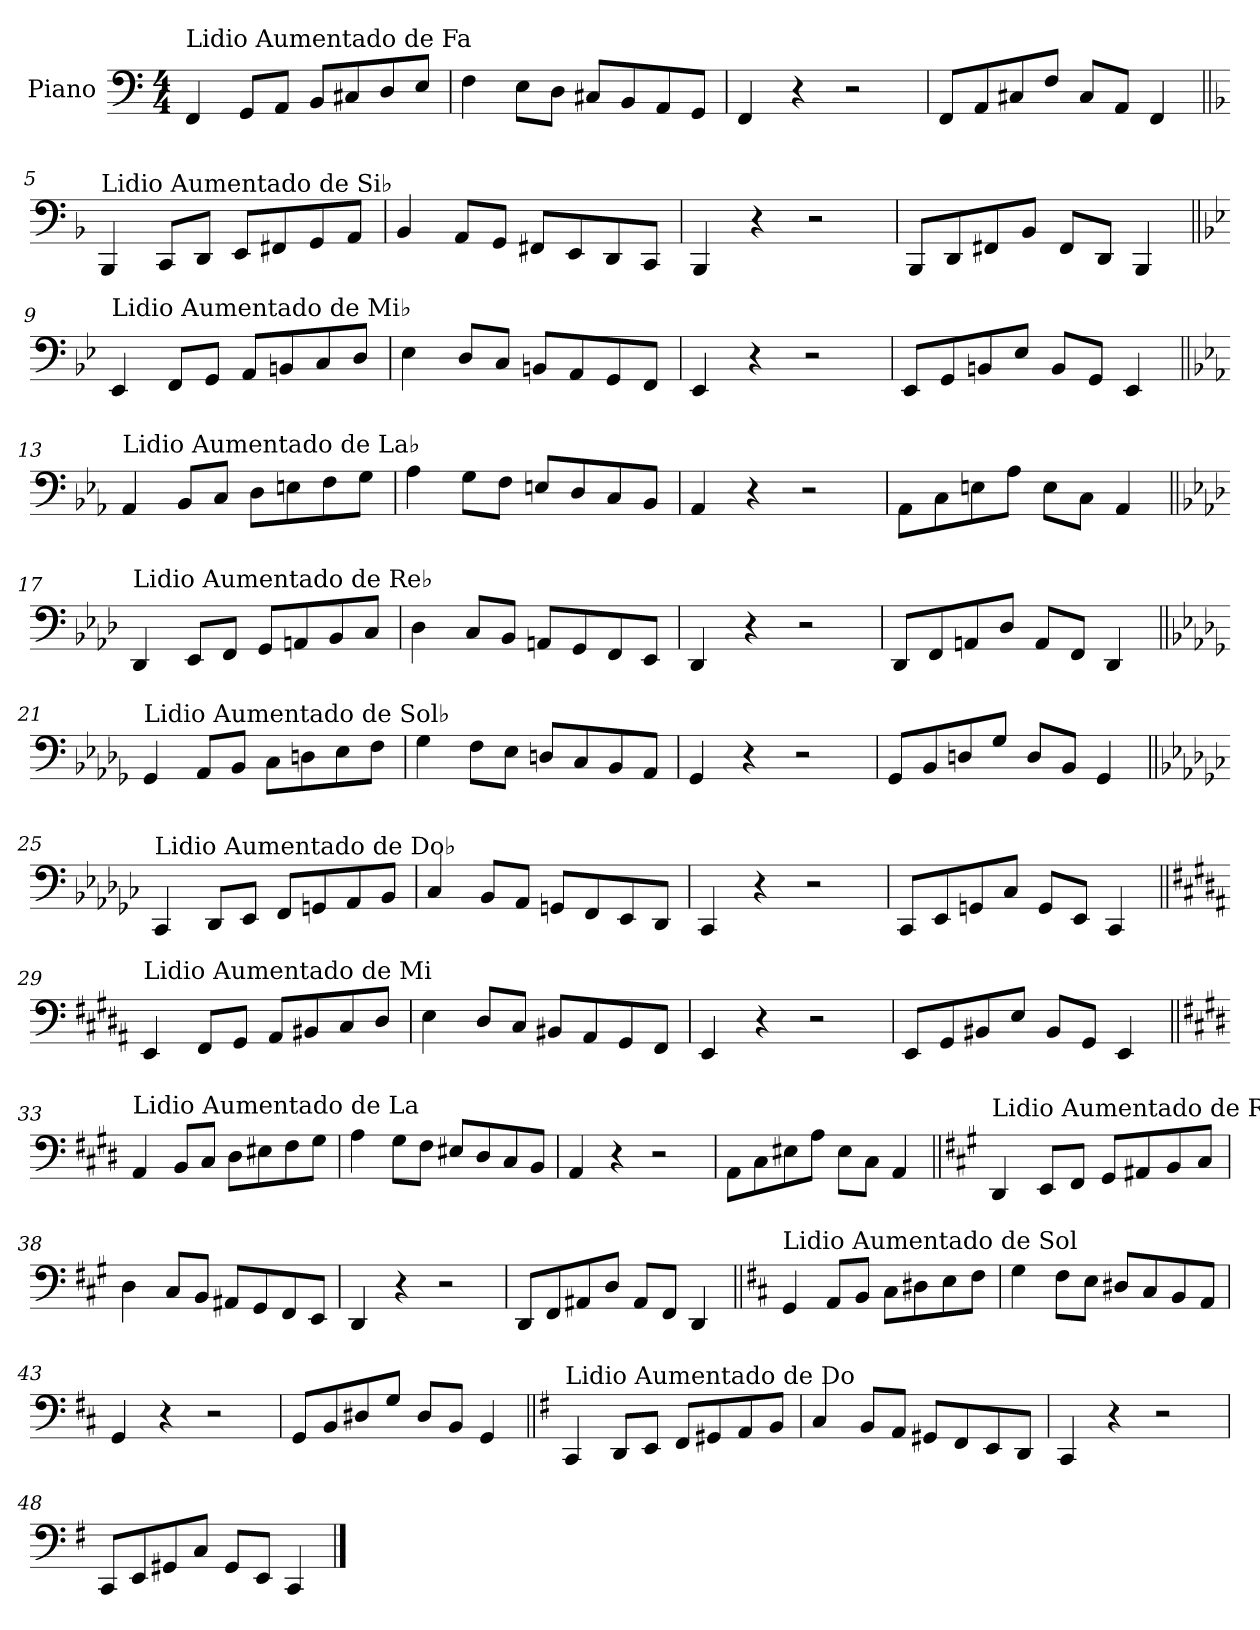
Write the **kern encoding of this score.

**kern
*part1
*staff1
*I"Piano
*I'Pno.
*clefF4
*k[]
*M4/4
=1
!LO:TX:a:t=Lidio Aumentado de Fa
4FF/
8GG/L
8AA/J
8BB/L
8C#X/
8D/
8E/J
=2
4F\
8E\L
8D\J
8C#X/L
8BB/
8AA/
8GG/J
=3
4FF/
4r
2r
=4
8FF/L
8AA/
8C#X/
8F/J
8C#/L
8AA/J
4FF/
!!LO:LB:g=z
=5||
*k[b-]
!LO:TX:a:t=Lidio Aumentado de Si♭
4BBB-/
8CC/L
8DD/J
8EE/L
8FF#X/
8GG/
8AA/J
=6
4BB-/
8AA/L
8GG/J
8FF#X/L
8EE/
8DD/
8CC/J
=7
4BBB-/
4r
2r
=8
8BBB-/L
8DD/
8FF#X/
8BB-/J
8FF#/L
8DD/J
4BBB-/
!!LO:LB:g=z
=9||
*k[b-e-]
!LO:TX:a:t=Lidio Aumentado de Mi♭
4EE-/
8FF/L
8GG/J
8AA/L
8BBn/
8C/
8D/J
=10
4E-\
8D/L
8C/J
8BBn/L
8AA/
8GG/
8FF/J
=11
4EE-/
4r
2r
=12
8EE-/L
8GG/
8BBn/
8E-/J
8BB/L
8GG/J
4EE-/
!!LO:LB:g=z
=13||
*k[b-e-a-]
!LO:TX:a:t=Lidio Aumentado de La♭
4AA-/
8BB-/L
8C/J
8D\L
8En\
8F\
8G\J
=14
4A-\
8G\L
8F\J
8En/L
8D/
8C/
8BB-/J
=15
4AA-/
4r
2r
=16
8AA-\L
8C\
8En\
8A-\J
8E\L
8C\J
4AA-/
!!LO:LB:g=z
=17||
*k[b-e-a-d-]
!LO:TX:a:t=Lidio Aumentado de Re♭
4DD-/
8EE-/L
8FF/J
8GG/L
8AAn/
8BB-/
8C/J
=18
4D-\
8C/L
8BB-/J
8AAn/L
8GG/
8FF/
8EE-/J
=19
4DD-/
4r
2r
=20
8DD-/L
8FF/
8AAn/
8D-/J
8AA/L
8FF/J
4DD-/
!!LO:LB:g=z
=21||
*k[b-e-a-d-g-]
!LO:TX:a:t=Lidio Aumentado de Sol♭
4GG-/
8AA-/L
8BB-/J
8C\L
8Dn\
8E-\
8F\J
=22
4G-\
8F\L
8E-\J
8Dn/L
8C/
8BB-/
8AA-/J
=23
4GG-/
4r
2r
=24
8GG-/L
8BB-/
8Dn/
8G-/J
8D/L
8BB-/J
4GG-/
!!LO:LB:g=z
=25||
*k[b-e-a-d-g-c-]
!LO:TX:a:t=Lidio Aumentado de Do♭
4CC-/
8DD-/L
8EE-/J
8FF/L
8GGn/
8AA-/
8BB-/J
=26
4C-/
8BB-/L
8AA-/J
8GGn/L
8FF/
8EE-/
8DD-/J
=27
4CC-/
4r
2r
=28
8CC-/L
8EE-/
8GGn/
8C-/J
8GG/L
8EE-/J
4CC-/
!!LO:LB:g=z
=29||
*k[f#c#g#d#a#]
!LO:TX:a:t=Lidio Aumentado de Mi
4EE/
8FF#/L
8GG#/J
8AA#/L
8BB#X/
8C#/
8D#/J
=30
4E\
8D#/L
8C#/J
8BB#X/L
8AA#/
8GG#/
8FF#/J
=31
4EE/
4r
2r
=32
8EE/L
8GG#/
8BB#X/
8E/J
8BB#/L
8GG#/J
4EE/
!!LO:LB:g=z
=33||
*k[f#c#g#d#]
!LO:TX:a:t=Lidio Aumentado de La
4AA/
8BB/L
8C#/J
8D#\L
8E#X\
8F#\
8G#\J
=34
4A\
8G#\L
8F#\J
8E#X/L
8D#/
8C#/
8BB/J
=35
4AA/
4r
2r
=36
8AA\L
8C#\
8E#X\
8A\J
8E#\L
8C#\J
4AA/
!!LO:LB:g=z
=37||
*k[f#c#g#]
!LO:TX:a:t=Lidio Aumentado de Re
4DD/
8EE/L
8FF#/J
8GG#/L
8AA#X/
8BB/
8C#/J
=38
4D\
8C#/L
8BB/J
8AA#X/L
8GG#/
8FF#/
8EE/J
=39
4DD/
4r
2r
=40
8DD/L
8FF#/
8AA#X/
8D/J
8AA#/L
8FF#/J
4DD/
!!LO:LB:g=z
=41||
*k[f#c#]
!LO:TX:a:t=Lidio Aumentado de Sol
4GG/
8AA/L
8BB/J
8C#\L
8D#X\
8E\
8F#\J
=42
4G\
8F#\L
8E\J
8D#X/L
8C#/
8BB/
8AA/J
=43
4GG/
4r
2r
=44
8GG/L
8BB/
8D#X/
8G/J
8D#/L
8BB/J
4GG/
!!LO:LB:g=z
=45||
*k[f#]
!LO:TX:a:t=Lidio Aumentado de Do
4CC/
8DD/L
8EE/J
8FF#/L
8GG#X/
8AA/
8BB/J
=46
4C/
8BB/L
8AA/J
8GG#X/L
8FF#/
8EE/
8DD/J
=47
4CC/
4r
2r
=48
8CC/L
8EE/
8GG#X/
8C/J
8GG#/L
8EE/J
4CC/
==
*-
